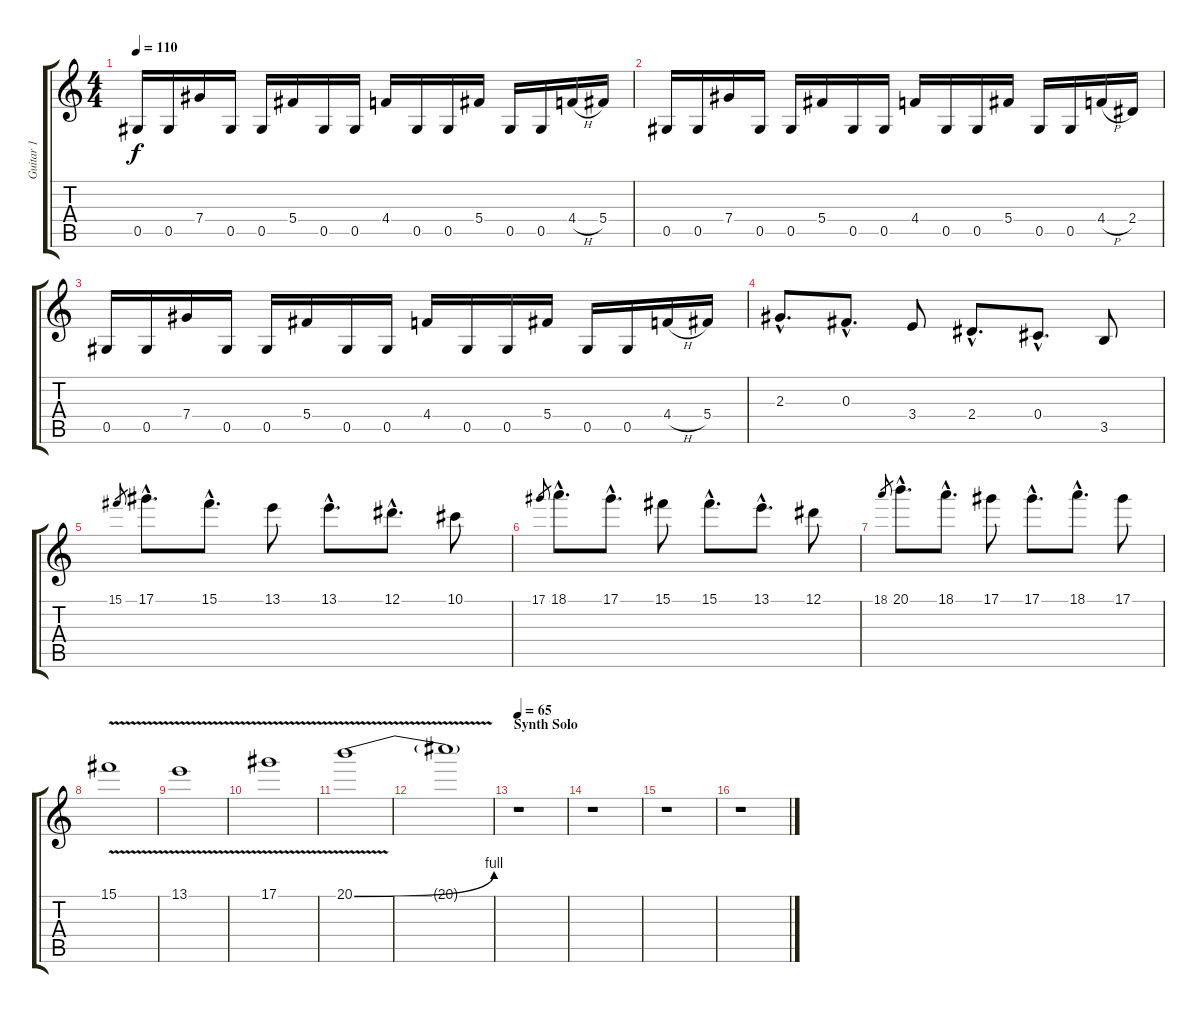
\track ("Guitar 1" "Guitar 1") {instrument distortionguitar}
\staff {score tabs}
\tuning (Eb4 Bb3 Gb3 Db3 Ab2 Db2) {hide}
\ts (4 4)
\tempo 110
\clef g2
\ks c
0.5.16{dy f} 0.5.16 7.4.16 0.5.16 0.5.16 5.4.16 0.5.16 0.5.16 4.4.16 0.5.16 0.5.16 5.4.16 0.5.16 0.5.16 4.4{h}.16 5.4.16 |
0.5.16 0.5.16 7.4.16 0.5.16 0.5.16 5.4.16 0.5.16 0.5.16 4.4.16 0.5.16 0.5.16 5.4.16 0.5.16 0.5.16 4.4{h}.16 2.4.16 |
0.5.16 0.5.16 7.4.16 0.5.16 0.5.16 5.4.16 0.5.16 0.5.16 4.4.16 0.5.16 0.5.16 5.4.16 0.5.16 0.5.16 4.4{h}.16 5.4.16 |
2.3{hac}.8{d} 0.3{hac}.8{d} 3.4.8 2.4{hac}.8{d} 0.4{hac}.8{d} 3.5.8 |
15.1.8{gr} 17.1{hac}.8{d} 15.1{hac}.8{d} 13.1.8 13.1{hac}.8{d} 12.1{hac}.8{d} 10.1.8 |
17.1.8{gr} 18.1{hac}.8{d} 17.1{hac}.8{d} 15.1.8 15.1{hac}.8{d} 13.1{hac}.8{d} 12.1.8 |
18.1.8{gr} 20.1{hac}.8{d} 18.1{hac}.8{d} 17.1.8 17.1{hac}.8{d} 18.1{hac}.8{d} 17.1.8 |
15.1{v}.1 |
13.1{v}.1 |
17.1{v}.1 |
20.1{be (bend 0 0 60 4) v}.1 |
20.1{t}.1 |
\section ("" "Synth Solo")
\tempo 65
r.1 |
r.1 |
r.1 |
r.1
